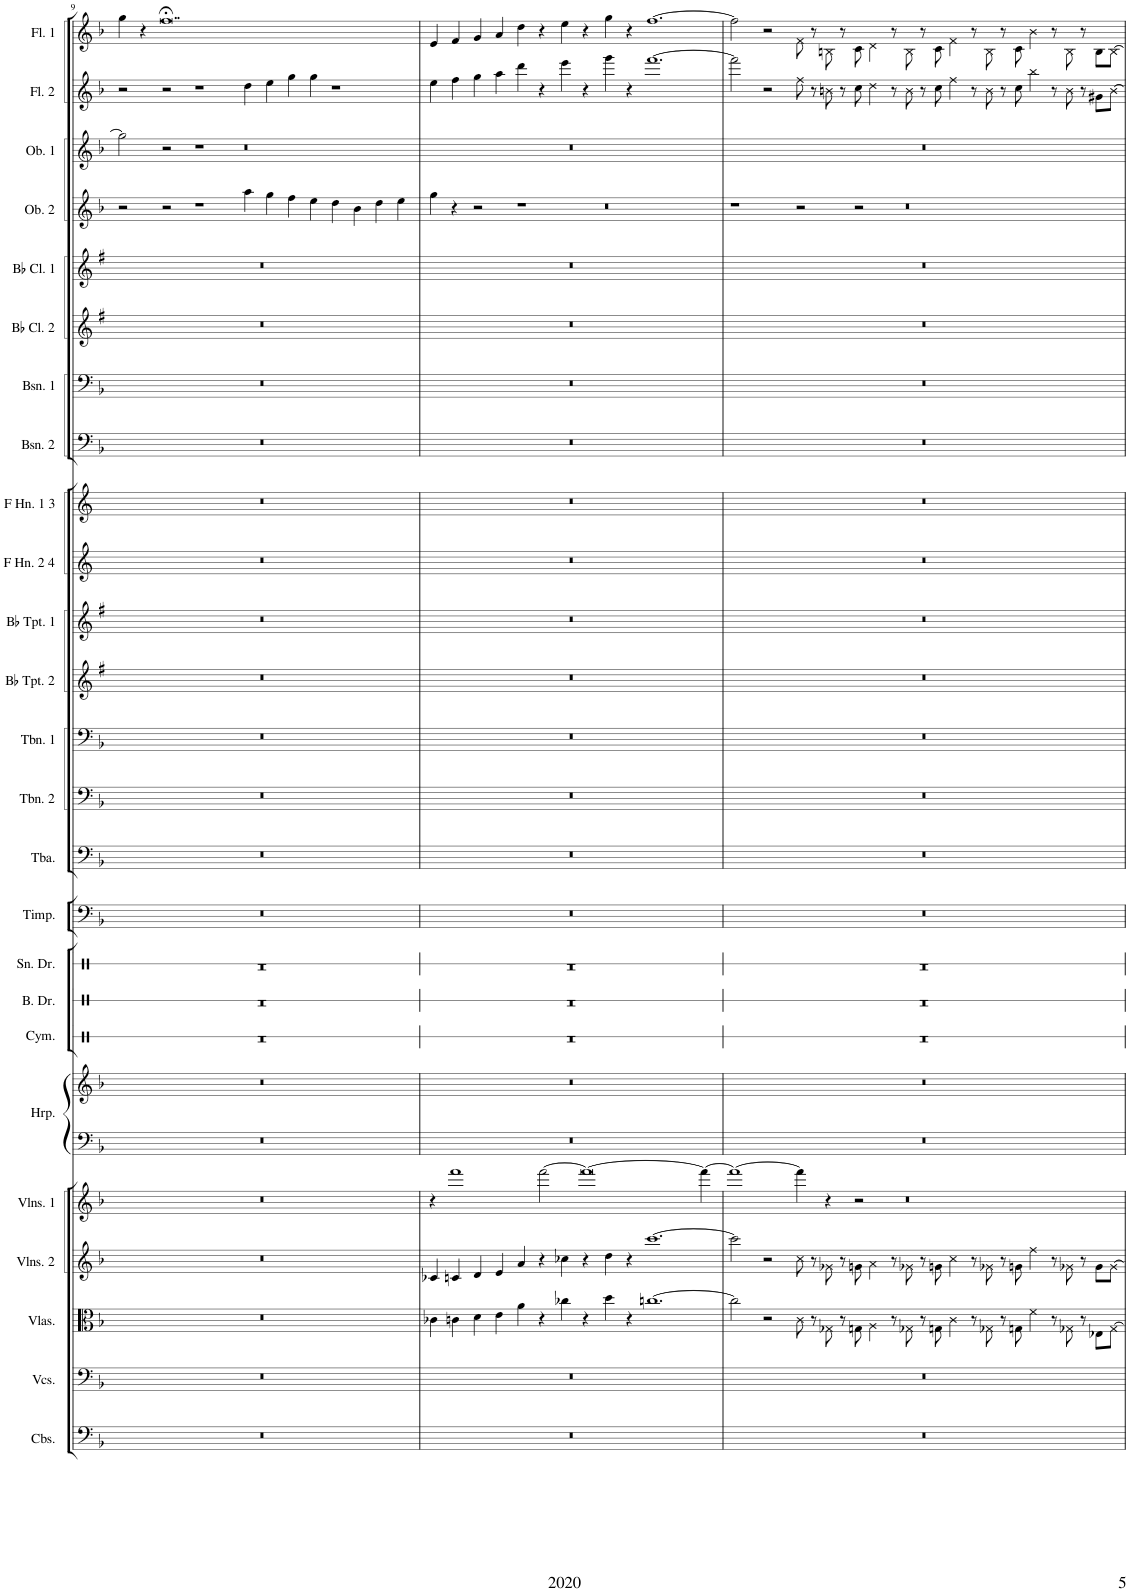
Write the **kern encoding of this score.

**kern	**kern	**kern	**kern	**kern	**kern	**kern	**kern	**kern	**kern	**kern	**kern	**kern	**kern	**kern	**kern	**kern	**kern	**kern	**kern	**kern	**kern	**kern	**kern	**kern	**kern
*part25	*part24	*part23	*part22	*part21	*part20	*part20	*part19	*part18	*part17	*part16	*part15	*part14	*part13	*part12	*part11	*part10	*part9	*part8	*part7	*part6	*part5	*part4	*part3	*part2	*part1
*staff26	*staff25	*staff24	*staff23	*staff22	*staff21	*staff20	*staff19	*staff18	*staff17	*staff16	*staff15	*staff14	*staff13	*staff12	*staff11	*staff10	*staff9	*staff8	*staff7	*staff6	*staff5	*staff4	*staff3	*staff2	*staff1
*I"Contrabasses	*I"Violoncellos	*I"Violas	*I"Violins 2	*I"Violins 1	*I"Harp	*	*I"Cymbal	*I"Bass Drum	*I"Snare Drum	*I"Timpani	*I"Tuba	*I"Trombone 2	*I"Trombone 1	*I"Bb Trumpet 2	*I"Bb Trumpet 1	*I"F Horn 2 &amp; 4	*I"F Horn 1 &amp; 3	*I"Bassoon 2	*I"Bassoon 1	*I"Bb Clarinet 2	*I"Bb Clarinet 1	*I"Oboe 2	*I"Oboe 1	*I"Flute 2	*I"Flute 1
*I'Cbs.	*I'Vcs.	*I'Vlas.	*I'Vlns. 2	*I'Vlns. 1	*I'Hrp.	*	*I'Cym.	*I'B. Dr.	*I'Sn. Dr.	*I'Timp.	*I'Tba.	*I'Tbn. 2	*I'Tbn. 1	*I'Bb Tpt. 2	*I'Bb Tpt. 1	*I'F Hn. 2 4	*I'F Hn. 1 3	*I'Bsn. 2	*I'Bsn. 1	*I'Bb Cl. 2	*I'Bb Cl. 1	*I'Ob. 2	*I'Ob. 1	*I'Fl. 2	*I'Fl. 1
!!LO:PB:g=z
*clefF4	*clefF4	*clefC3	*clefG2	*clefG2	*clefF4	*clefG2	*clefX	*clefX	*clefX	*clefF4	*clefF4	*clefF4	*clefF4	*clefG2	*clefG2	*clefG2	*clefG2	*clefF4	*clefF4	*clefG2	*clefG2	*clefG2	*clefG2	*clefG2	*clefG2
*Trd7c12	*	*	*	*	*	*	*	*	*	*	*	*	*	*Trd1c2	*Trd1c2	*Trd4c7	*Trd4c7	*	*	*Trd1c2	*Trd1c2	*	*	*	*
*k[b-]	*k[b-]	*k[b-]	*k[b-]	*k[b-]	*k[b-]	*k[b-]	*k[]	*k[]	*k[]	*k[b-]	*k[b-]	*k[b-]	*k[b-]	*k[f#]	*k[f#]	*k[]	*k[]	*k[b-]	*k[b-]	*k[f#]	*k[f#]	*k[b-]	*k[b-]	*k[b-]	*k[b-]
*M16/4	*M16/4	*M16/4	*M16/4	*M16/4	*M16/4	*M16/4	*M16/4	*M16/4	*M16/4	*M16/4	*M16/4	*M16/4	*M16/4	*M16/4	*M16/4	*M16/4	*M16/4	*M16/4	*M16/4	*M16/4	*M16/4	*M16/4	*M16/4	*M16/4	*M16/4
=9	=9	=9	=9	=9	=9	=9	=9	=9	=9	=9	=9	=9	=9	=9	=9	=9	=9	=9	=9	=9	=9	=9	=9	=9	=9
00r	00r	00r	00r	00r	00r	00r	00r	00r	00r	00r	00r	00r	00r	00r	00r	00r	00r	00r	00r	00r	00r	2r	2gg\]	2r	4gg\
.	.	.	.	.	.	.	.	.	.	.	.	.	.	.	.	.	.	.	.	.	.	.	.	.	4r
.	.	.	.	.	.	.	.	.	.	.	.	.	.	.	.	.	.	.	.	.	.	2r	2r	2r	2%7ff;<
.	.	.	.	.	.	.	.	.	.	.	.	.	.	.	.	.	.	.	.	.	.	1r	1r	1r	.
.	.	.	.	.	.	.	.	.	.	.	.	.	.	.	.	.	.	.	.	.	.	4aa\	0r	4dd\	.
.	.	.	.	.	.	.	.	.	.	.	.	.	.	.	.	.	.	.	.	.	.	4gg\	.	4ee\	.
.	.	.	.	.	.	.	.	.	.	.	.	.	.	.	.	.	.	.	.	.	.	4ff\	.	4gg\	.
.	.	.	.	.	.	.	.	.	.	.	.	.	.	.	.	.	.	.	.	.	.	4ee\	.	4gg\	.
.	.	.	.	.	.	.	.	.	.	.	.	.	.	.	.	.	.	.	.	.	.	4dd\	.	1r	.
.	.	.	.	.	.	.	.	.	.	.	.	.	.	.	.	.	.	.	.	.	.	4b-\	.	.	.
.	.	.	.	.	.	.	.	.	.	.	.	.	.	.	.	.	.	.	.	.	.	4dd\	.	.	.
.	.	.	.	.	.	.	.	.	.	.	.	.	.	.	.	.	.	.	.	.	.	4ee\	.	.	.
=10	=10	=10	=10	=10	=10	=10	=10	=10	=10	=10	=10	=10	=10	=10	=10	=10	=10	=10	=10	=10	=10	=10	=10	=10	=10
00r	00r	4c-X\	4c-X/	4r	00r	00r	00r	00r	00r	00r	00r	00r	00r	00r	00r	00r	00r	00r	00r	00r	00r	4gg\	00r	4ee\	4e/
.	.	4cn\	4cn/	1fff	.	.	.	.	.	.	.	.	.	.	.	.	.	.	.	.	.	4r	.	4ff\	4f/
.	.	4d\	4d/	.	.	.	.	.	.	.	.	.	.	.	.	.	.	.	.	.	.	2r	.	4gg\	4g/
.	.	4e\	4e/	.	.	.	.	.	.	.	.	.	.	.	.	.	.	.	.	.	.	.	.	4aa\	4a/
.	.	4a\	4a/	.	.	.	.	.	.	.	.	.	.	.	.	.	.	.	.	.	.	1r	.	4ddd\	4dd\
.	.	4r	4r	[2fff\	.	.	.	.	.	.	.	.	.	.	.	.	.	.	.	.	.	.	.	4r	4r
.	.	4cc-X\	4cc-X\	.	.	.	.	.	.	.	.	.	.	.	.	.	.	.	.	.	.	.	.	4eee\	4ee\
.	.	4r	4r	0fff_	.	.	.	.	.	.	.	.	.	.	.	.	.	.	.	.	.	.	.	4r	4r
.	.	4dd\	4dd\	.	.	.	.	.	.	.	.	.	.	.	.	.	.	.	.	.	.	0r	.	4ggg\	4gg\
.	.	4r	4r	.	.	.	.	.	.	.	.	.	.	.	.	.	.	.	.	.	.	.	.	4r	4r
.	.	[1.ccn	[1.ccc	.	.	.	.	.	.	.	.	.	.	.	.	.	.	.	.	.	.	.	.	[1.fff	[1.ff
.	.	.	.	4fff\_	.	.	.	.	.	.	.	.	.	.	.	.	.	.	.	.	.	.	.	.	.
=11	=11	=11	=11	=11	=11	=11	=11	=11	=11	=11	=11	=11	=11	=11	=11	=11	=11	=11	=11	=11	=11	=11	=11	=11	=11
00r	00r	2cc\]	2ccc\]	1fff_	00r	00r	00r	00r	00r	00r	00r	00r	00r	00r	00r	00r	00r	00r	00r	00r	00r	1r	00r	2fff\]	2ff\]
.	.	2r	2r	.	.	.	.	.	.	.	.	.	.	.	.	.	.	.	.	.	.	.	.	2r	2r
.	.	8c\	8cc\	4fff\]	.	.	.	.	.	.	.	.	.	.	.	.	.	.	.	.	.	2r	.	8ff\	8f\
.	.	8r	8r	.	.	.	.	.	.	.	.	.	.	.	.	.	.	.	.	.	.	.	.	8r	8r
.	.	8G-X\	8g-X\	4r	.	.	.	.	.	.	.	.	.	.	.	.	.	.	.	.	.	.	.	8bn\	8Bn\
.	.	8r	8r	.	.	.	.	.	.	.	.	.	.	.	.	.	.	.	.	.	.	.	.	8r	8r
.	.	8Gn\	8gn\	2r	.	.	.	.	.	.	.	.	.	.	.	.	.	.	.	.	.	2r	.	8cc\	8c\
.	.	4A\	4a\	.	.	.	.	.	.	.	.	.	.	.	.	.	.	.	.	.	.	.	.	4dd\	4d\
.	.	8r	8r	.	.	.	.	.	.	.	.	.	.	.	.	.	.	.	.	.	.	.	.	8r	8r
.	.	8G-X\	8g-X\	0r	.	.	.	.	.	.	.	.	.	.	.	.	.	.	.	.	.	0r	.	8b\	8B\
.	.	8r	8r	.	.	.	.	.	.	.	.	.	.	.	.	.	.	.	.	.	.	.	.	8r	8r
.	.	8Gn\	8gn\	.	.	.	.	.	.	.	.	.	.	.	.	.	.	.	.	.	.	.	.	8cc\	8c\
.	.	4c\	4cc\	.	.	.	.	.	.	.	.	.	.	.	.	.	.	.	.	.	.	.	.	4ff\	4f\
.	.	8r	8r	.	.	.	.	.	.	.	.	.	.	.	.	.	.	.	.	.	.	.	.	8r	8r
.	.	8G-X\	8g-X\	.	.	.	.	.	.	.	.	.	.	.	.	.	.	.	.	.	.	.	.	8b\	8B\
.	.	8r	8r	.	.	.	.	.	.	.	.	.	.	.	.	.	.	.	.	.	.	.	.	8r	8r
.	.	8Gn\	8gn\	.	.	.	.	.	.	.	.	.	.	.	.	.	.	.	.	.	.	.	.	8cc\	8c\
.	.	4f\	4ff\	.	.	.	.	.	.	.	.	.	.	.	.	.	.	.	.	.	.	.	.	4bb-\	4b-\
.	.	8r	8r	.	.	.	.	.	.	.	.	.	.	.	.	.	.	.	.	.	.	.	.	8r	8r
.	.	8G-X\	8g-X\	.	.	.	.	.	.	.	.	.	.	.	.	.	.	.	.	.	.	.	.	8b\	8B\
.	.	8r	8r	.	.	.	.	.	.	.	.	.	.	.	.	.	.	.	.	.	.	.	.	8r	8r
.	.	8E-X\L	8g-\L	.	.	.	.	.	.	.	.	.	.	.	.	.	.	.	.	.	.	.	.	8g#X\L	8B\L
.	.	[8G-\J	[8g-\J	.	.	.	.	.	.	.	.	.	.	.	.	.	.	.	.	.	.	.	.	[8b\J	[8B\J
=	=	=	=	=	=	=	=	=	=	=	=	=	=	=	=	=	=	=	=	=	=	=	=	=	=
*-	*-	*-	*-	*-	*-	*-	*-	*-	*-	*-	*-	*-	*-	*-	*-	*-	*-	*-	*-	*-	*-	*-	*-	*-	*-
